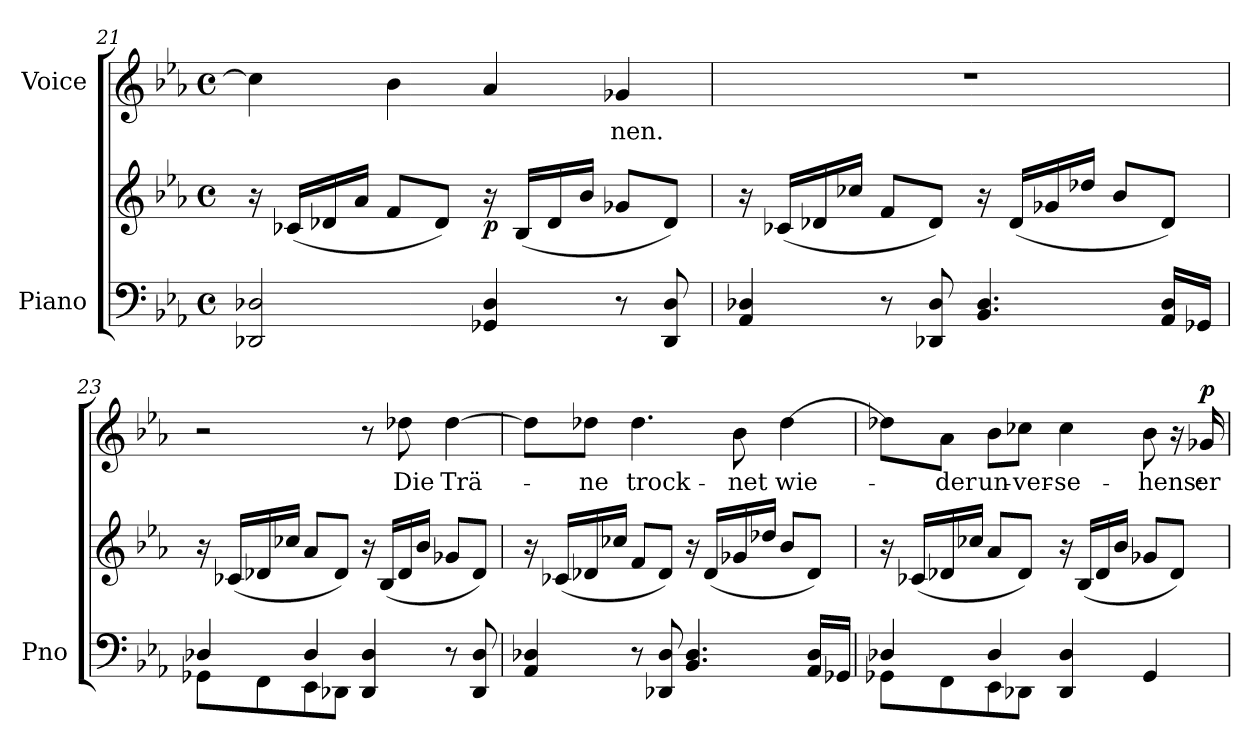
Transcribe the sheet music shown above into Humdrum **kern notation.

**kern	**kern	**dynam	**kern	**text	**dynam
*part2	*part2	*part2	*part1	*part1	*part1
*staff3	*staff2	*staff2/3	*staff1	*staff1	*staff1
*I"Piano	*	*	*I"Voice	*	*
*I'Pno	*	*	*	*	*
*clefF4	*clefG2	*	*clefG2	*	*
*k[b-e-a-]	*k[b-e-a-]	*	*k[b-e-a-]	*	*
*M4/4	*M4/4	*	*M4/4	*	*
*met(c)	*met(c)	*	*met(c)	*	*
=21	=21	=21	=21	=21	=21
2DD-X/ 2D-X/	16r	.	4cc-\]	.	.
.	(<16c-X/LL	.	.	.	.
.	16d-X/	.	.	.	.
.	16a-/JJ	.	.	.	.
.	8f/L	.	4b-\	.	.
.	8d-/J)	.	.	.	.
!	!	!LO:DY:b	!	!	!
4GG-X/ 4D-/	16r	p	4a-/	.	.
.	(<16B-/LL	.	.	.	.
.	16d-/	.	.	.	.
.	16b-/JJ	.	.	.	.
!	!	!	!	!LO:LY:b	!
8r	8g-X/L	.	4g-X/	-nen.	.
8DD-/ 8D-/	8d-/J)	.	.	.	.
!!LO:LB:g=z
=22	=22	=22	=22	=22	=22
*	*	*	*MM74	*	*
4AA-/ 4D-X/	16r	.	1r	.	.
.	(<16c-X/LL	.	.	.	.
.	16d-X/	.	.	.	.
.	16cc-X/JJ	.	.	.	.
8r	8f/L	.	.	.	.
8DD-X/ 8D-/	8d-/J)	.	.	.	.
4.BB-/ 4.D-/	16r	.	.	.	.
.	(<16d-/LL	.	.	.	.
.	16g-X/	.	.	.	.
.	16dd-X/JJ	.	.	.	.
.	8b-/L	.	.	.	.
16AA-/ 16D-/LL	8d-/J)	.	.	.	.
16GG-X/JJ	.	.	.	.	.
=23	=23	=23	=23	=23	=23
*^	*	*	*	*	*
4D-X/	8GG-X\L	16r	.	2r	.	.
.	.	(<16c-X/LL	.	.	.	.
.	8FF\	16d-X/	.	.	.	.
.	.	16cc-X/JJ	.	.	.	.
4D-/	8EE-\	8a-/L	.	.	.	.
.	8DD-X\J	8d-/J)	.	.	.	.
4DD-/ 4D-/	2ryy	16r	.	8r	.	.
.	.	(<16B-/LL	.	.	.	.
!	!	!	!	!	!LO:LY:b	!
.	.	16d-/	.	8dd-X\	Die	.
.	.	16b-/JJ	.	.	.	.
!	!	!	!	!	!LO:LY:b	!
8r	.	8g-X/L	.	[4dd-\	Trä-	.
8DD-/ 8D-/	.	8d-/J)	.	.	.	.
*v	*v	*	*	*	*	*
=24	=24	=24	=24	=24	=24
4AA-/ 4D-X/	16r	.	8dd-\L]	.	.
.	(<16c-X/LL	.	.	.	.
!	!	!	!	!LO:LY:b	!
.	16d-X/	.	8dd-X\J	-ne	.
.	16cc-X/JJ	.	.	.	.
!	!	!	!	!LO:LY:b	!
8r	8f/L	.	4.dd-\	trock-	.
8DD-X/ 8D-/	8d-/J)	.	.	.	.
4.BB-/ 4.D-/	16r	.	.	.	.
.	(<16d-/LL	.	.	.	.
!	!	!	!	!LO:LY:b	!
.	16g-X/	.	8b-\	-net	.
.	16dd-X/JJ	.	.	.	.
!	!	!	!	!LO:LY:b	!
.	8b-/L	.	[4dd-\	wie-	.
16AA-/ 16D-/LL	8d-/J)	.	.	.	.
16GG-X/JJ	.	.	.	.	.
!!LO:LB:g=z
=25	=25	=25	=25	=25	=25
*^	*	*	*	*	*
4D-X/	8GG-X\L	16r	.	8dd-X\L]	.	.
.	.	(<16c-X/LL	.	.	.	.
!	!	!	!	!	!LO:LY:b	!
.	8FF\	16d-X/	.	8a-\J	-der	.
.	.	16cc-X/JJ	.	.	.	.
!	!	!	!	!	!LO:LY:b	!
4D-/	8EE-\	8a-/L	.	8b-\L	un-	.
!	!	!	!	!	!LO:LY:b	!
.	8DD-X\J	8d-/J)	.	8cc-X\J	-ver-	.
!	!	!	!	!	!LO:LY:b	!
4DD-/ 4D-/	2ryy	16r	.	4cc-\	se-	.
.	.	(<16B-/LL	.	.	.	.
.	.	16d-/	.	.	.	.
.	.	16b-/JJ	.	.	.	.
!	!	!	!	!	!LO:LY:b	!
4GG-/	.	8g-X/L	.	8b-\	-hens:	.
.	.	8d-/J)	.	16r	.	.
!	!	!	!	!	!LO:LY:b	!LO:DY:a
.	.	.	.	16g-X/	er	p
*v	*v	*	*	*	*	*
=	=	=	=	=	=
*-	*-	*-	*-	*-	*-
